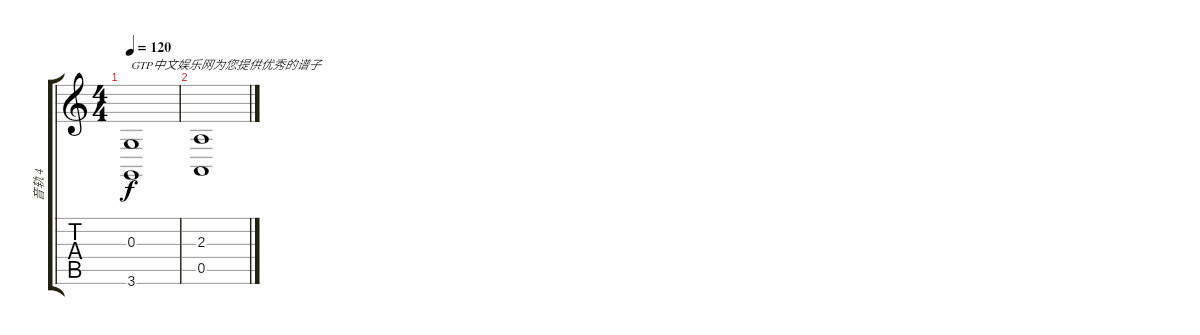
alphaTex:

\track ("音轨 4" "音轨 4") {instrument drawbarorgan}
\staff {score tabs}
\tuning (E4 B3 G3 D3 A2 E2) {hide}
\ts (4 4)
\tempo 120
\clef g2
\ks c
(0.3 3.6).1{txt "GTP中文娱乐网为您提供优秀的谱子" dy f} |
(2.3 0.5).1
